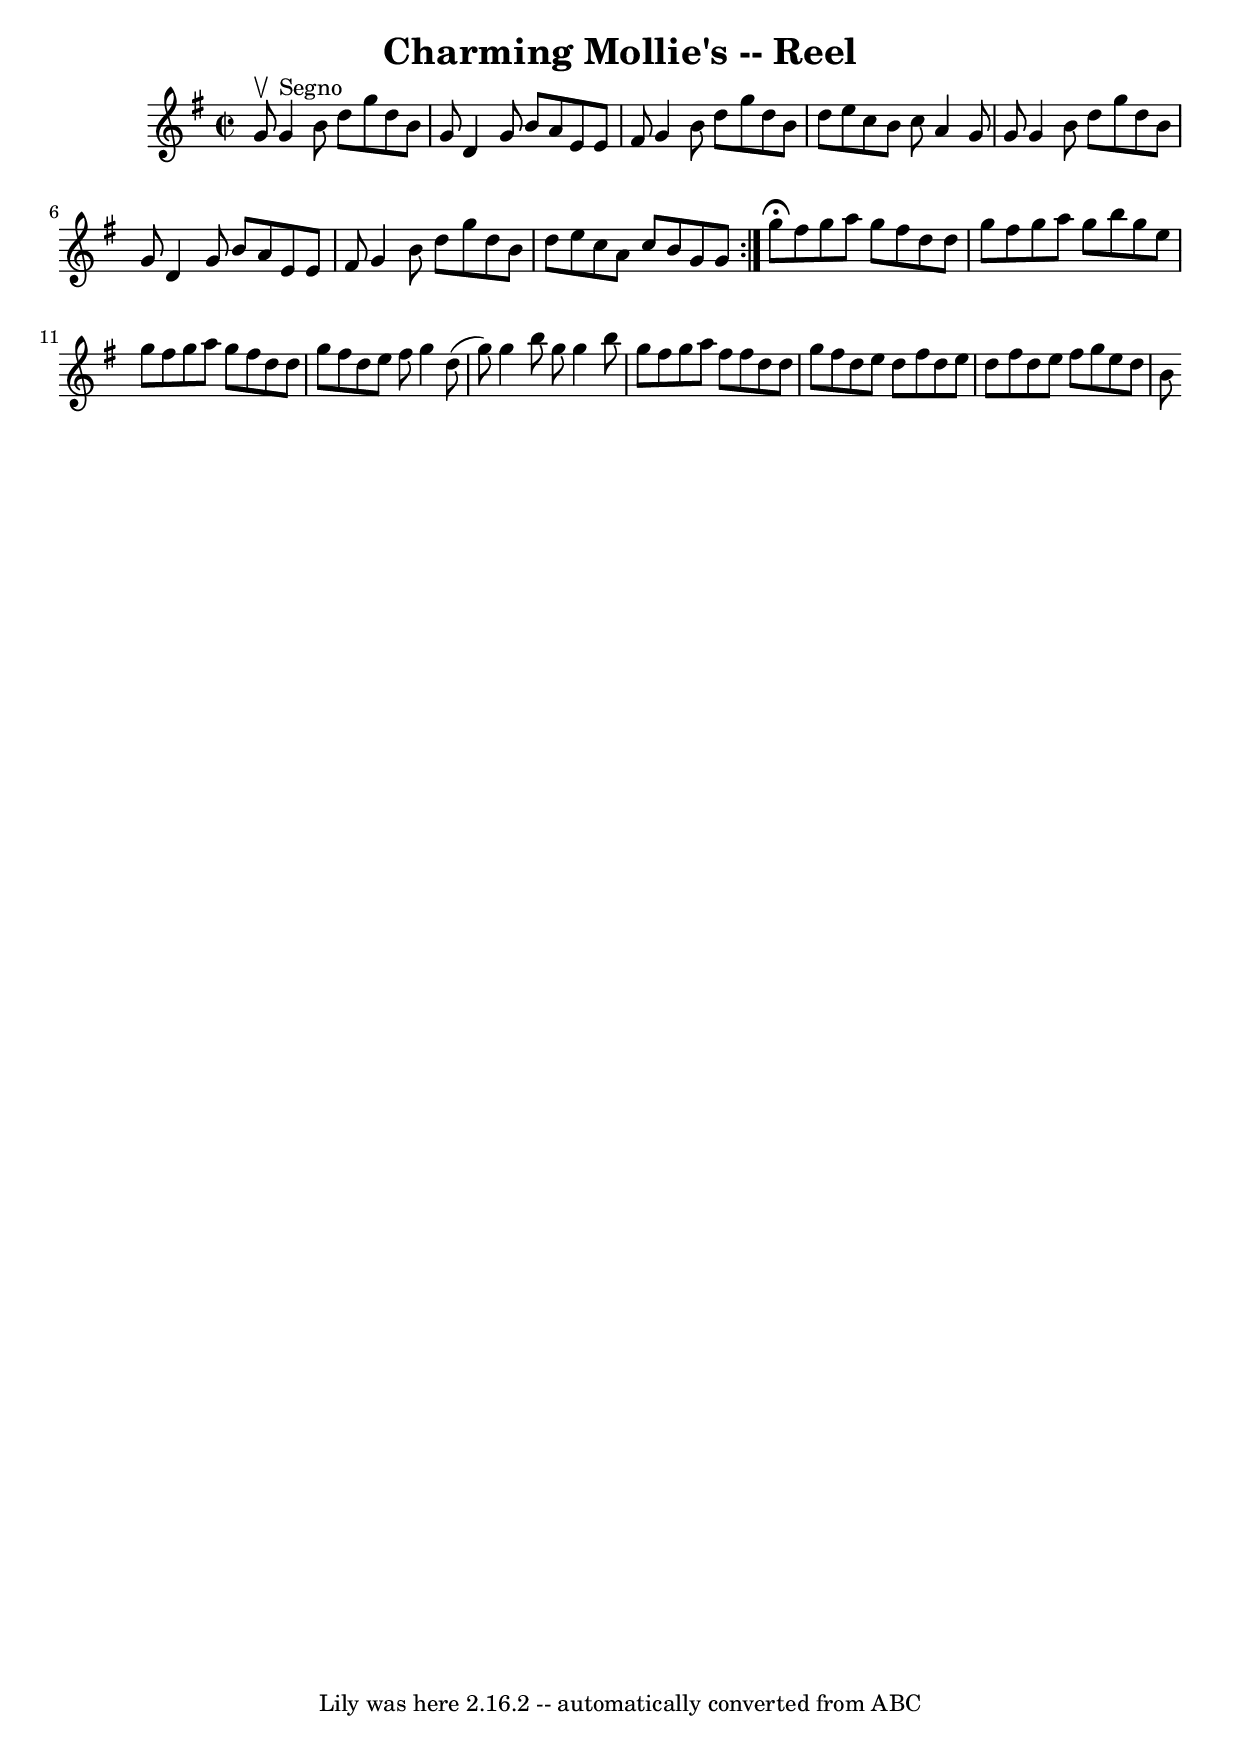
\version "2.16.2"
\include "Mammoth.ily"
\header {
  %% book = "Ryan's Mammoth Collection"
  crossRefNumber = "1"
  footnotes = ""
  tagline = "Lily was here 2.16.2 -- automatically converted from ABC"
  title = "Charming Mollie's -- Reel"

}
voicedefault =  {



  \repeat volta 2 {

    \override Staff.TimeSignature #'style = #'C
    \time 2/2 
    \key g \major     g'8^\upbow    |
    g'4^"Segno" b'8 d''8       g''8 d''8 b'8 g'8   |
    d'4 g'8 b'8 a'8 e'8 e'8      fis'8   |
    g'4 b'8 d''8 g''8 d''8 b'8 d''8   |
    e''8 c''8 b'8 c''8 a'4 g'8 g'8  |
    g'4        b'8 d''8 g''8 d''8 b'8 g'8   |
    d'4 g'8 b'8 a'8      e'8 e'8 fis'8   |
    g'4 b'8 d''8 g''8 d''8 b'8         d''8   |
    e''8 c''8 a'8 c''8 b'8 g'8 g'8       } g''8^\fermata  |
  fis''8 g''8 a''8 g''8 fis''8 d''8 d''8      g''8   |
  fis''8 g''8 a''8 g''8 b''8 g''8 e''8       g''8   |
  fis''8 g''8 a''8 g''8 fis''8 d''8 d''8       g''8   |
  fis''8 d''8 e''8 fis''8 g''4 d''8 (g''8)  |
  g''4 b''8 g''8 g''4 b''8 g''8  |
  fis''8       g''8 a''8 fis''8 fis''8 d''8 d''8 g''8   |
  fis''8       d''8 e''8 d''8 fis''8 d''8 e''8 d''8   |
  fis''8       d''8 e''8 fis''8 g''8 e''8 d''8 b'8    \bar "| |"   

}

\score{
  <<

    \context Staff="default"
    {
      \voicedefault 
      
    }

  >>
  \layout {
    
  }
  \midi {
  }

}
